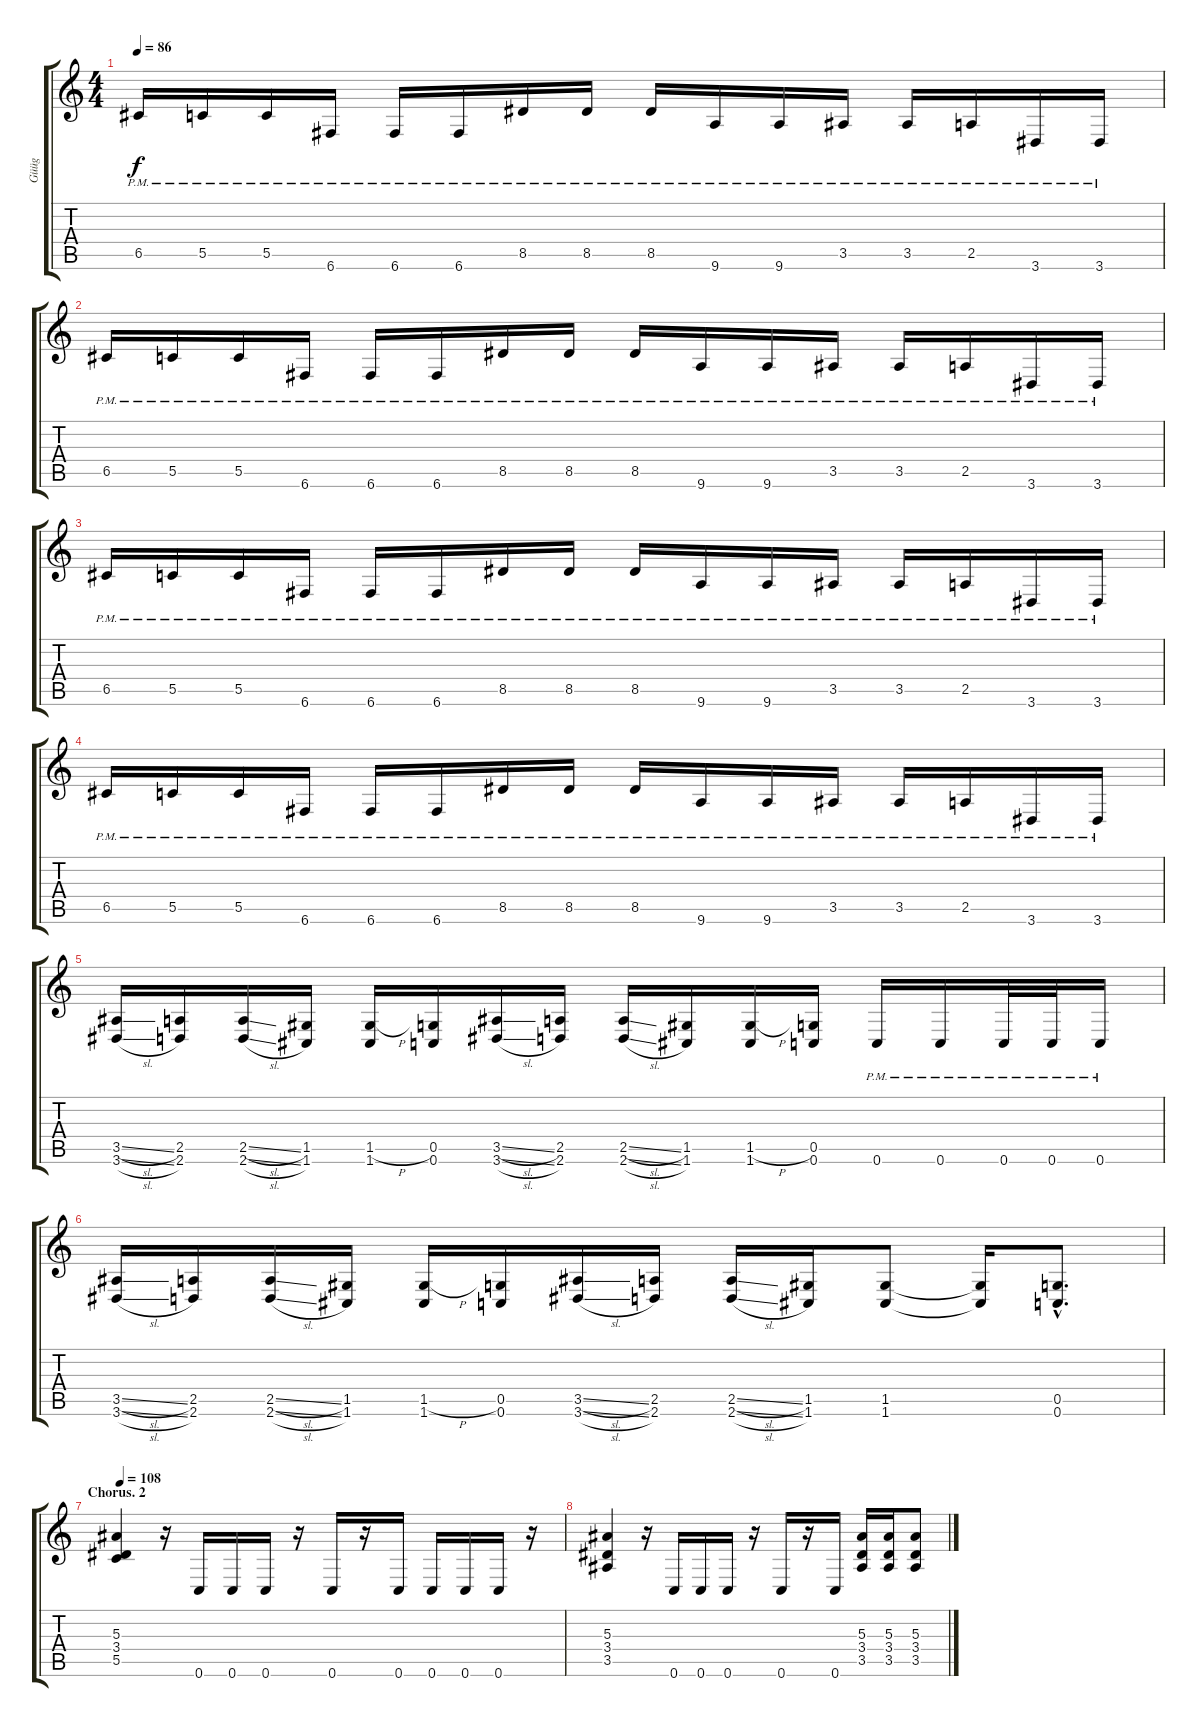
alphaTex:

\track ("Güüg" "Güüg") {instrument distortionguitar}
\staff {score tabs}
\tuning (D4 A3 F3 C3 G2 C2) {hide}
\ts (4 4)
\tempo 86
\clef g2
\ks c
6.5{pm}.16{dy f} 5.5{pm}.16 5.5{pm}.16 6.6{pm}.16 6.6{pm}.16 6.6{pm}.16 8.5{pm}.16 8.5{pm}.16 8.5{pm}.16 9.6{pm}.16 9.6{pm}.16 3.5{pm}.16 3.5{pm}.16 2.5{pm}.16 3.6{pm}.16 3.6{pm}.16 |
6.5{pm}.16 5.5{pm}.16 5.5{pm}.16 6.6{pm}.16 6.6{pm}.16 6.6{pm}.16 8.5{pm}.16 8.5{pm}.16 8.5{pm}.16 9.6{pm}.16 9.6{pm}.16 3.5{pm}.16 3.5{pm}.16 2.5{pm}.16 3.6{pm}.16 3.6{pm}.16 |
6.5{pm}.16 5.5{pm}.16 5.5{pm}.16 6.6{pm}.16 6.6{pm}.16 6.6{pm}.16 8.5{pm}.16 8.5{pm}.16 8.5{pm}.16 9.6{pm}.16 9.6{pm}.16 3.5{pm}.16 3.5{pm}.16 2.5{pm}.16 3.6{pm}.16 3.6{pm}.16 |
6.5{pm}.16 5.5{pm}.16 5.5{pm}.16 6.6{pm}.16 6.6{pm}.16 6.6{pm}.16 8.5{pm}.16 8.5{pm}.16 8.5{pm}.16 9.6{pm}.16 9.6{pm}.16 3.5{pm}.16 3.5{pm}.16 2.5{pm}.16 3.6{pm}.16 3.6{pm}.16 |
(3.5{sl} 3.6{sl}).16 (2.5 2.6).16 (2.5{sl} 2.6{sl}).16 (1.5 1.6).16 (1.5{h} 1.6).16 (0.5 0.6).16 (3.5{sl} 3.6{sl}).16 (2.5 2.6).16 (2.5{sl} 2.6{sl}).16 (1.5 1.6).16 (1.5{h} 1.6).16 (0.5 0.6).16 0.6{pm}.16 0.6{pm}.16 0.6{pm}.32 0.6{pm}.32 0.6{pm}.16 |
(3.5{sl} 3.6{sl}).16 (2.5 2.6).16 (2.5{sl} 2.6{sl}).16 (1.5 1.6).16 (1.5{h} 1.6).16 (0.5 0.6).16 (3.5{sl} 3.6{sl}).16 (2.5 2.6).16 (2.5{sl} 2.6{sl}).16 (1.5 1.6).16 (1.5 1.6).8 (1.5{t} 1.6{t}).16 (0.5{hac} 0.6{hac}).8{d} |
\section ("" "Chorus. 2")
\tempo 108
(5.3 3.4 5.5).4 r.16 0.6.16 0.6.16 0.6.16 r.16 0.6.16 r.16 0.6.16 0.6.16 0.6.16 0.6.16 r.16 |
(5.3 3.4 3.5).4 r.16 0.6.16 0.6.16 0.6.16 r.16 0.6.16 r.16 0.6.16 (5.3 3.4 3.5).16 (5.3 3.4 3.5).16 (5.3 3.4 3.5).8
